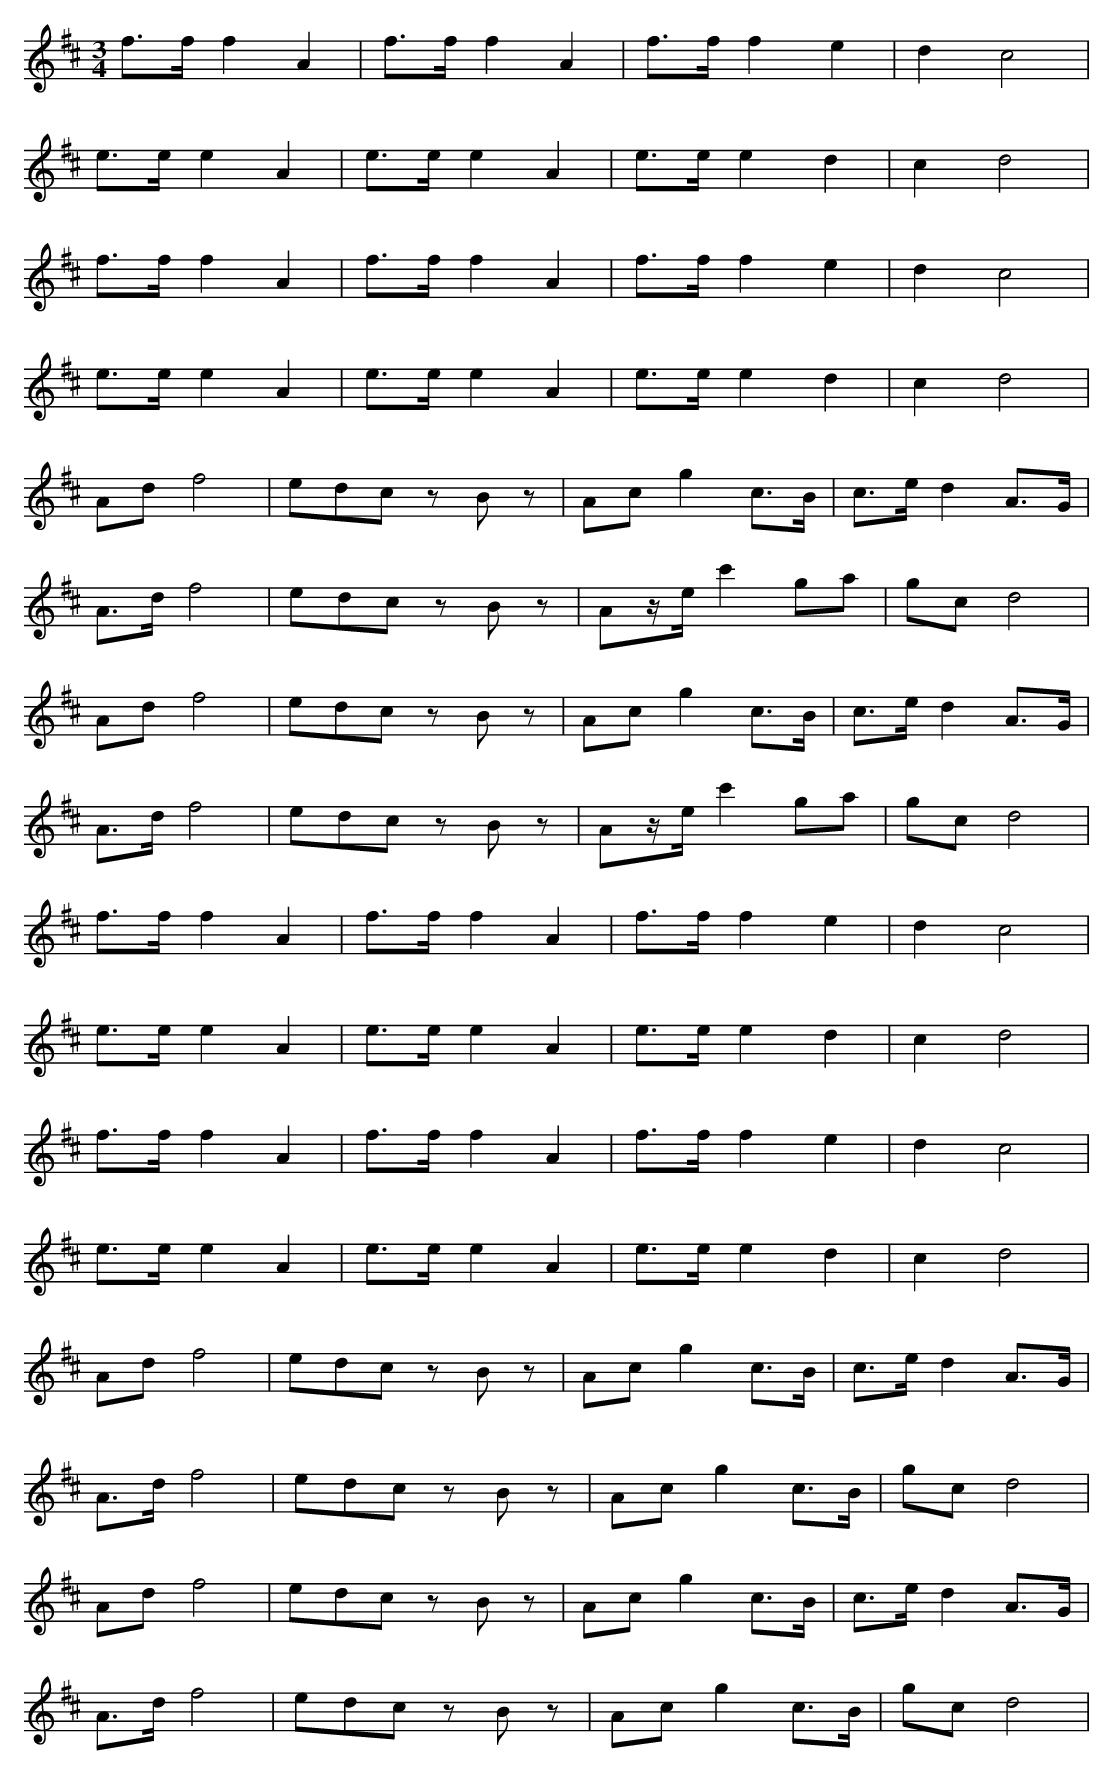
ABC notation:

X:1
M:3/4
K:D
f>ff2A2|f>ff2A2|f>ff2e2|d2c4|
e>ee2A2|e>ee2A2|e>ee2d2|c2d4|
f>ff2A2|f>ff2A2|f>ff2e2|d2c4|
e>ee2A2|e>ee2A2|e>ee2d2|c2d4|
Adf4|edc zBz|Acg2c>B|c>ed2A>G|
A>df4|edc zBz|Az/e/c'2ga|gcd4|
Adf4|edc zBz|Acg2c>B|c>ed2A>G|
A>df4|edc zBz|Az/e/c'2ga|gcd4|
f>ff2A2|f>ff2A2|f>ff2e2|d2c4|
e>ee2A2|e>ee2A2|e>ee2d2|c2d4|
f>ff2A2|f>ff2A2|f>ff2e2|d2c4|
e>ee2A2|e>ee2A2|e>ee2d2|c2d4|
Adf4|edc zBz|Acg2c>B|c>ed2A>G|
A>df4|edc zBz|Acg2c>B|gcd4|
Adf4|edc zBz|Acg2c>B|c>ed2A>G|
A>df4|edc zBz|Acg2c>B|gcd4|
